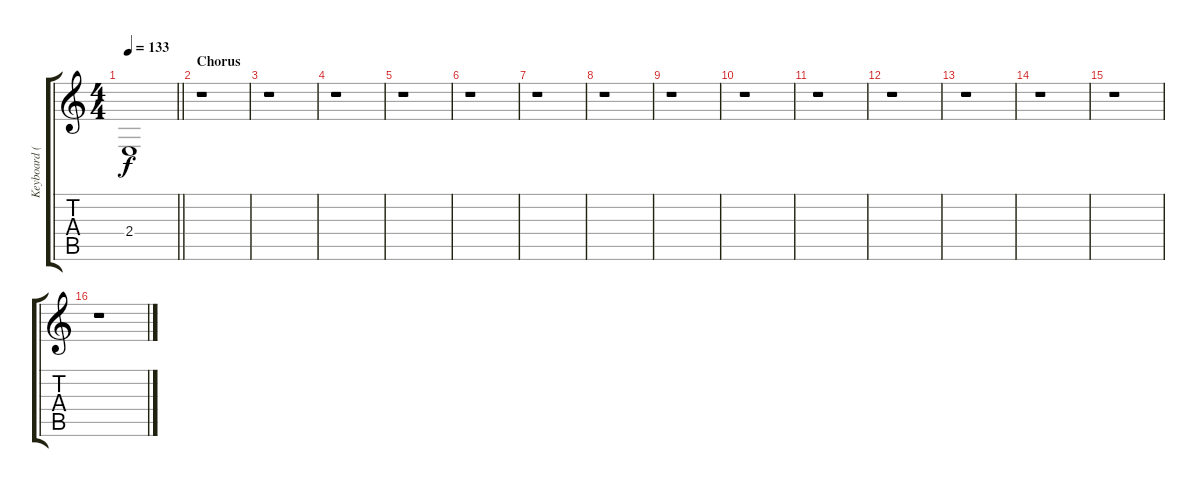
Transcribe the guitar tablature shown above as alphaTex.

\track ("Keyboard (Drop D)" "Keyboard (") {instrument acousticgrandpiano}
\staff {score tabs}
\tuning (E4 B3 G3 D3 A2 D2) {hide}
\ts (4 4)
\tempo 133
\clef g2
\barLineRight lightlight
\ks aminor
2.4.1{dy f} |
\section ("" "Chorus")
r.1 |
r.1 |
r.1 |
r.1 |
r.1 |
r.1 |
r.1 |
r.1 |
r.1 |
r.1 |
r.1 |
r.1 |
r.1 |
r.1 |
r.1
